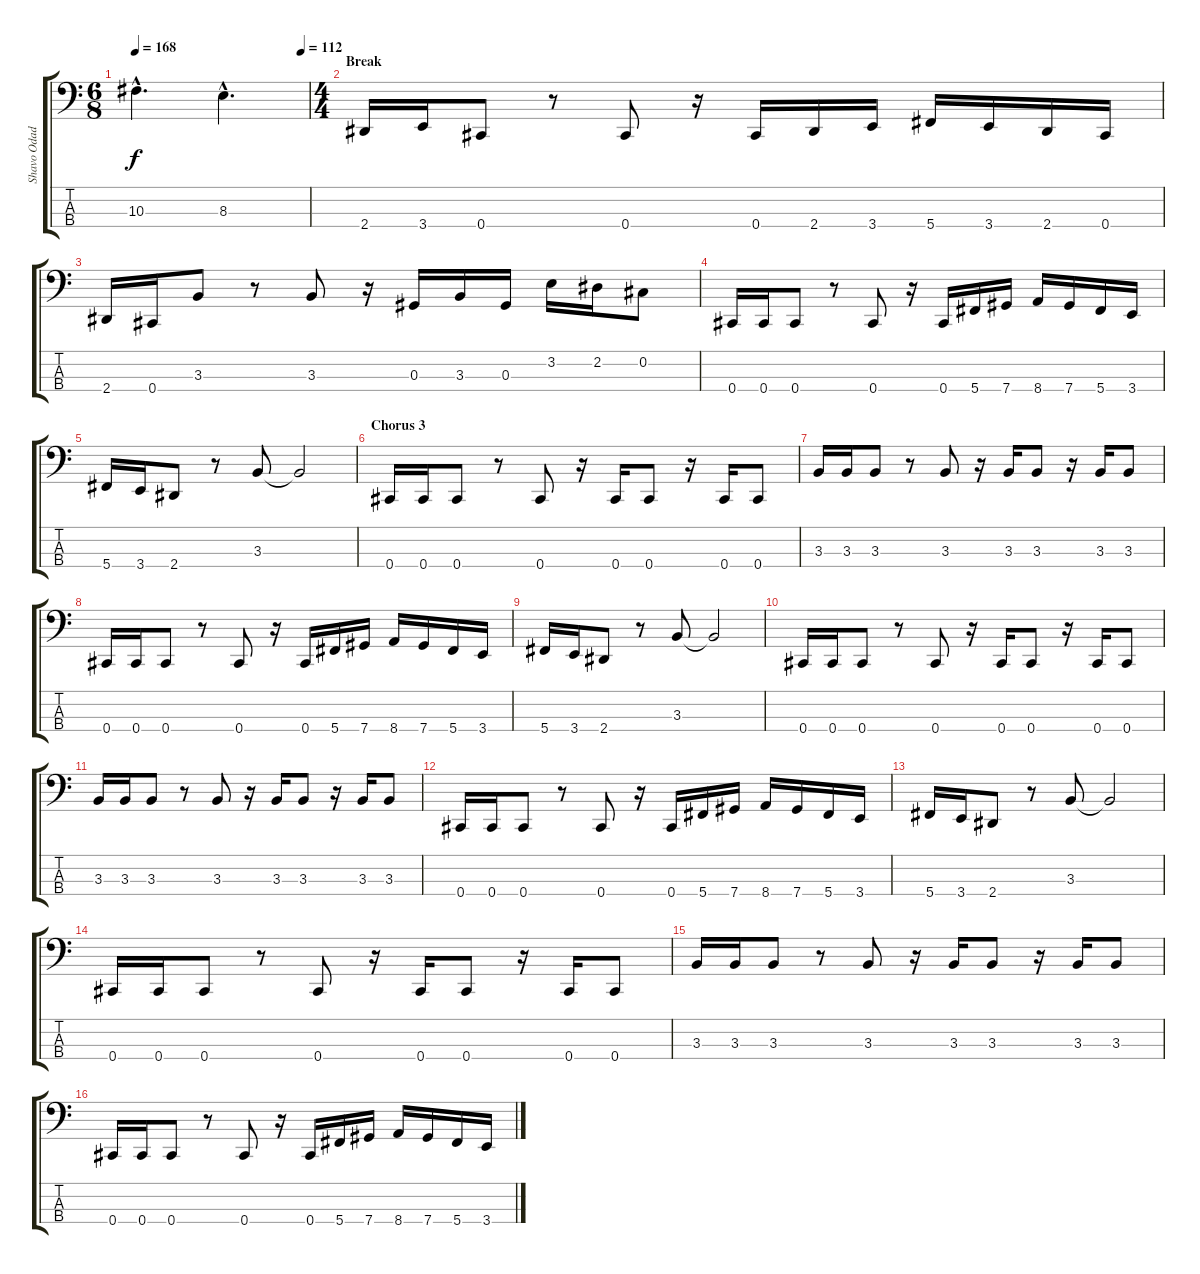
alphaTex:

\track ("Shavo Odadjian" "Shavo Odad") {instrument electricbassfinger}
\staff {score tabs}
\tuning (Gb2 Db2 Ab1 Db1) {hide}
\ts (6 8)
\tempo 168
\tempo (112 0.9583333333333334)
\clef f4
\ks c
10.3{hac}.4{d dy f} 8.3{hac}.4{d} |
\ts (4 4)
\section ("" "Break")
2.4.16{instrument electricbassfinger} 3.4.16 0.4.8 r.8 0.4.8 r.16 0.4.16 2.4.16 3.4.16 5.4.16 3.4.16 2.4.16 0.4.16 |
2.4.16 0.4.16 3.3.8 r.8 3.3.8 r.16 0.3.16 3.3.16 0.3.16 3.2.16 2.2.16 0.2.8 |
0.4.16 0.4.16 0.4.8 r.8 0.4.8 r.16 0.4.16 5.4.16 7.4.16 8.4.16 7.4.16 5.4.16 3.4.16 |
5.4.16 3.4.16 2.4.8 r.8 3.3.8 3.3{t}.2 |
\section ("" "Chorus 3")
0.4.16 0.4.16 0.4.8 r.8 0.4.8 r.16 0.4.16 0.4.8 r.16 0.4.16 0.4.8 |
3.3.16 3.3.16 3.3.8 r.8 3.3.8 r.16 3.3.16 3.3.8 r.16 3.3.16 3.3.8 |
0.4.16 0.4.16 0.4.8 r.8 0.4.8 r.16 0.4.16 5.4.16 7.4.16 8.4.16 7.4.16 5.4.16 3.4.16 |
5.4.16 3.4.16 2.4.8 r.8 3.3.8 3.3{t}.2 |
0.4.16 0.4.16 0.4.8 r.8 0.4.8 r.16 0.4.16 0.4.8 r.16 0.4.16 0.4.8 |
3.3.16 3.3.16 3.3.8 r.8 3.3.8 r.16 3.3.16 3.3.8 r.16 3.3.16 3.3.8 |
0.4.16 0.4.16 0.4.8 r.8 0.4.8 r.16 0.4.16 5.4.16 7.4.16 8.4.16 7.4.16 5.4.16 3.4.16 |
5.4.16 3.4.16 2.4.8 r.8 3.3.8 3.3{t}.2 |
0.4.16 0.4.16 0.4.8 r.8 0.4.8 r.16 0.4.16 0.4.8 r.16 0.4.16 0.4.8 |
3.3.16 3.3.16 3.3.8 r.8 3.3.8 r.16 3.3.16 3.3.8 r.16 3.3.16 3.3.8 |
0.4.16 0.4.16 0.4.8 r.8 0.4.8 r.16 0.4.16 5.4.16 7.4.16 8.4.16 7.4.16 5.4.16 3.4.16
